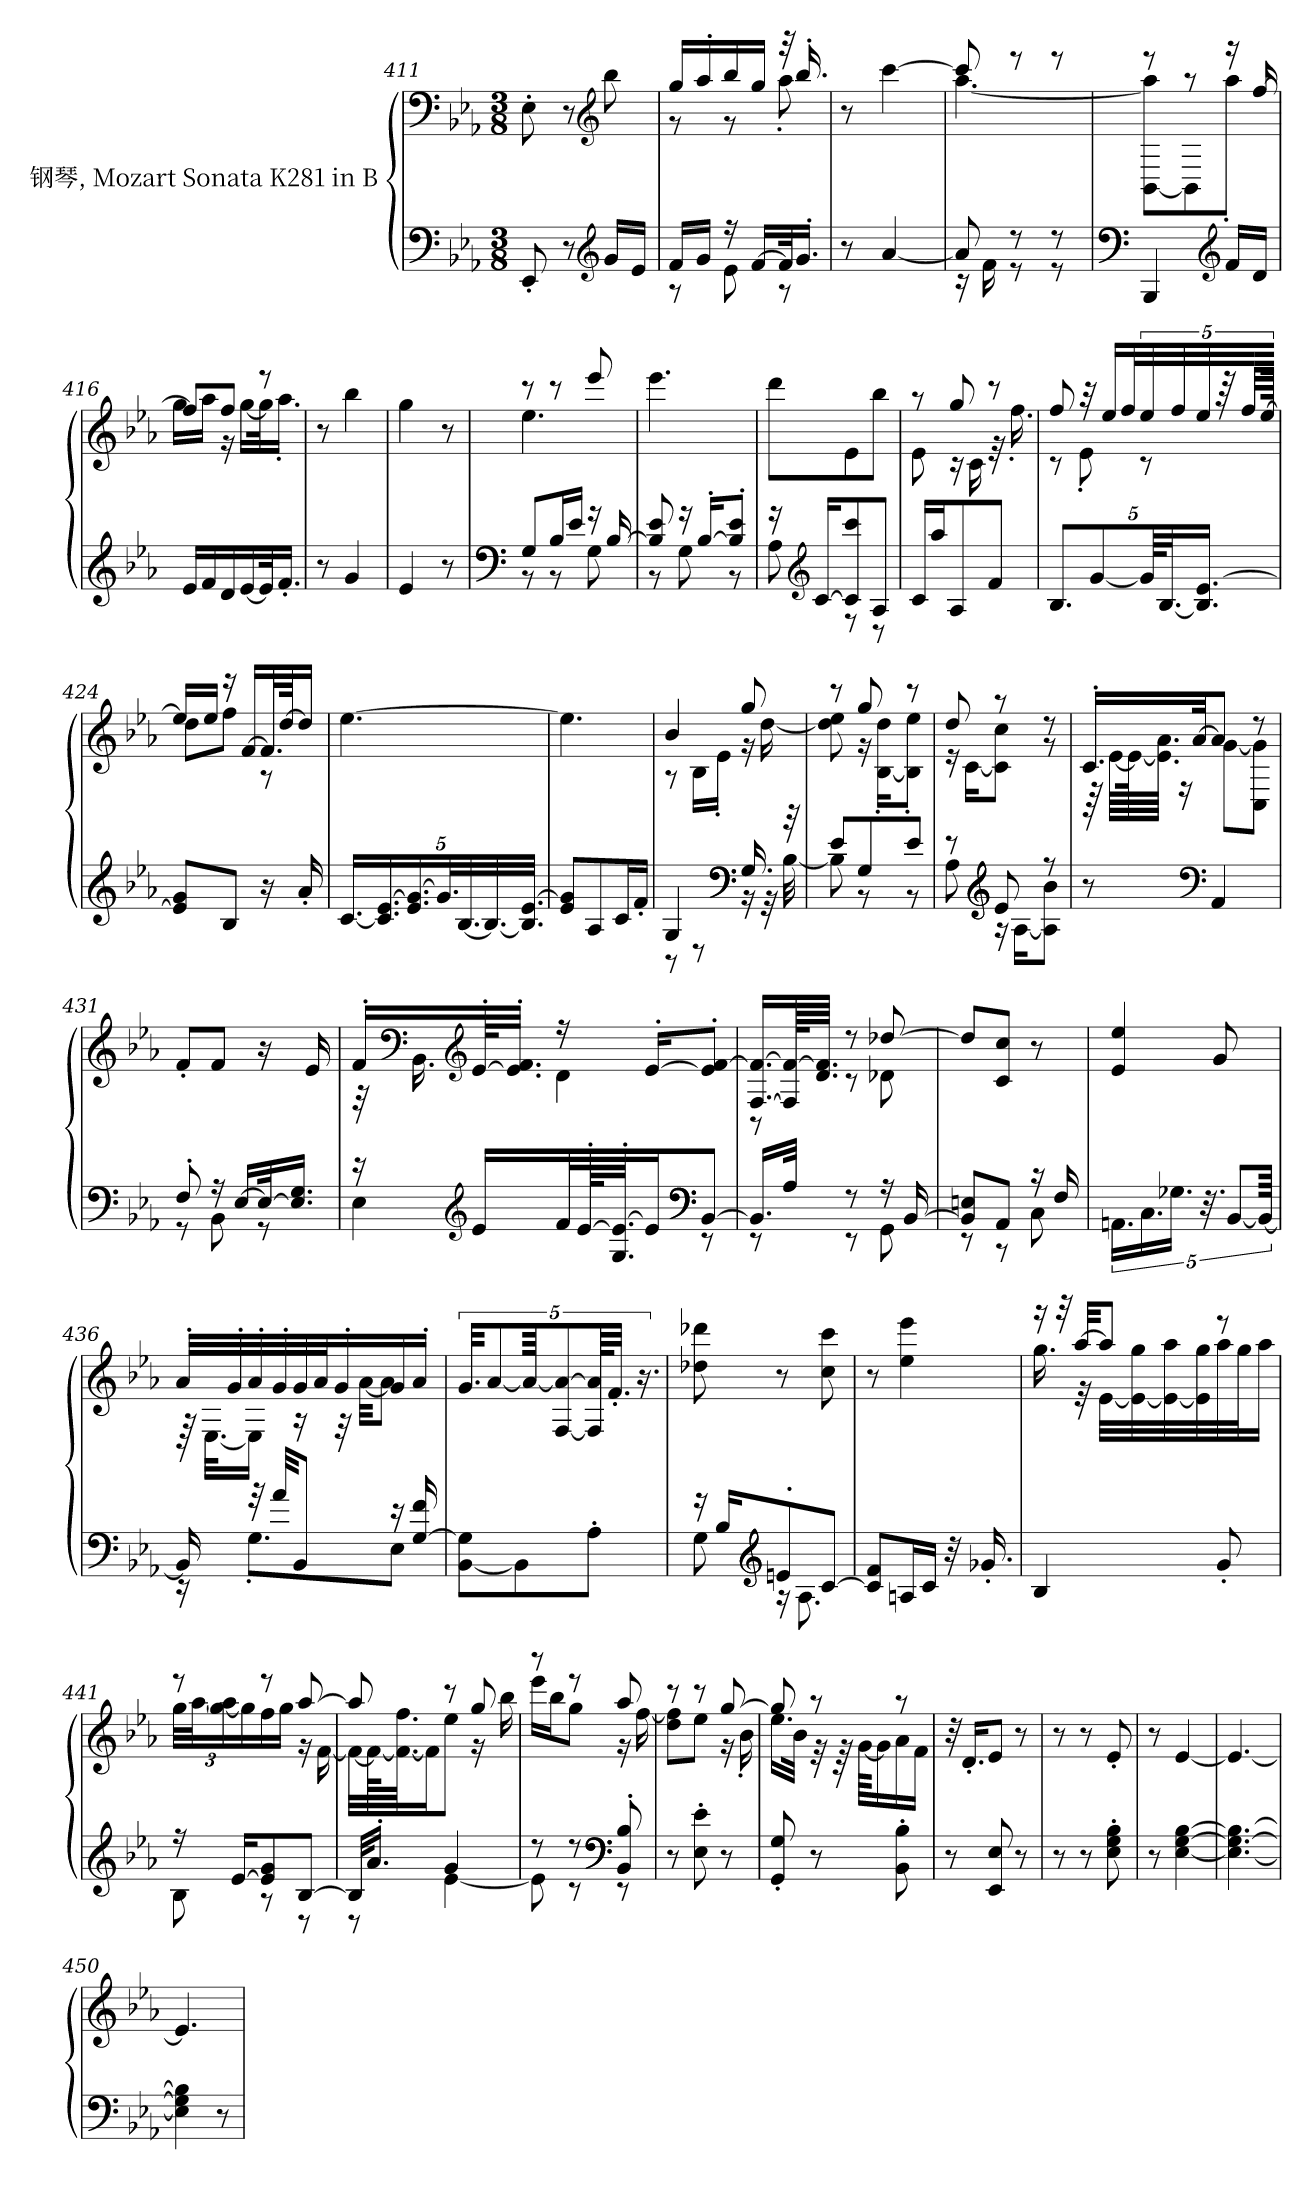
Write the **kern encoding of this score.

**kern	**kern
*part1	*part1
*staff2	*staff1
*I"钢琴, Mozart Sonata K281 in Bb	*
!!LO:LB:g=z
*clefF4	*clefF4
*k[b-e-a-]	*k[b-e-a-]
*M3/8	*M3/8
=411	=411
8EE-'/	8E-'\
8r	8r
*clefG2	*clefG2
16g/LL	8bb-\
16e-/JJ	.
=412	=412
*^	*^
16f/LL	8r	16gg/LL	8r
16g/JJ	.	16aa-'/	.
16r	8e-\	16bb-/	8r
[16f/LL	.	16gg/JJ	.
32f/K]	8r	32r	8aa-'\
16.g'/JJ	.	16.bb-'/	.
*v	*v	*	*
*	*v	*v
=413	=413
8r	8r
[4a-/	[4ccc\
=414	=414
*^	*^
8a-/]	16r	8ccc/]	[4.aa-\
.	16f\	.	.
8r	8r	8r	.
8r	8r	8r	.
*v	*v	*	*
=415	=415	=415
*clefF4	*	*
4BBB-/	8r	[8BB-\ 8aa-\]L
.	8r	8BB-\]
*clefG2	*	*
16f/LL	16r	8aa-'\J
16d/JJ	[16ff/	.
=416	=416	=416
16e-/LL	8ff/L]	16gg\LL
16f/	.	16aa-\JJ
16d/	8ff/J	16r
[16e-/	.	[16gg\LL
32e-/K]	8r	32gg\K]
16.f'/JJ	.	16.aa-'\JJ
*	*v	*v
=417	=417
8r	8r
4g/	4bb-\
!!LO:LB:g=z
=418	=418
4e-/	4gg\
8r	8r
=419	=419
*clefF4	*
*^	*^
8G/L	8r	8r	4.ee-\
16B-/L	8r	8r	.
16e-/JJ	.	.	.
16r	8G\	8eee-/	.
[16B-/	.	.	.
*	*	*v	*v
=420	=420	=420
8B-/] 8e-/	8r	4.eee-\
16r	8G\	.
[16B-'/KL	.	.
8B-/]' 8e-/'J	8r	.
=421	=421	=421
16r	8A-\	8ddd\L
*clefG2	*	*
[16c/KL	.	.
8c/] 8ccc/	8r	8e-\
8A-/J	8r	8bb-\J
*v	*v	*
=422	=422
*	*^
16c/LL	8r	8e-\
16aa-/J	.	.
8A-/	8gg/	16r
.	.	16c\
8f/J	8r	32r
.	.	16.ff'\
!!LO:LB:g=z	!!
=423	=423	=423
*Xbrackettup	*	*
10.B-/L	8ff/	8r
.	32r	8e-'\
[10g/	.	.
.	16ee-/LL	.
.	32ff/L	.
80g/KLL]	40ee-/	8r
[40.B-/J	.	.
.	40ff/	.
20.B-/] [20.e-/JJ	40ee-/JJJ	.
.	80r	.
.	40ff/LLL	.
.	[80ee-/JJJk	.
=424	=424	=424
8e-/] 8g/L	16ee-/LL]	8dd\L
.	16ee-/JJ	.
8B-/J	16r	8ff\J
.	[16f/LL	.
16r	32.f/L]	8r
.	[64dd/JK	.
16a-'/	16dd/JJ]	.
*	*v	*v
=425	=425
[20.c/LL	[4.ee-\
20.c/] [20.e-/	.
20.e-/] [20.g/	.
40.g/L]	.
[40.B-/	.
40.B-/_	.
40.B-/] [40.e-/JJJ	.
=426	=426
8e-/] 8g/L	4.ee-\]
8A-/	.
16c/L	.
16f'/JJ	.
!!LO:LB:g=z
=427	=427
*^	*^
4G/	8r	4b-/	8r
.	8r	.	16B-\LL
.	.	.	16e-'\JJ
*clefF4	*	*	*
16.G/	16r	8gg/	16r
.	32r	.	[16dd\
32r	[32B-\	.	.
=428	=428	=428	=428
8e-/L	8B-\]	8r	8dd\] 8ee-\
8G/	8r	8gg/	16r
.	.	.	[16B-\' 16dd\'KL
8e-/J	8r	8r	8B-\]' 8ee-\'J
=429	=429	=429	=429
8r	8A-\	8dd/	16r
.	.	.	[16c\KL
*clefG2	*	*	*
8e-/	16r	8r	8c\] 8cc\J
.	[16A-\KL	.	.
8r	8A-\] 8b-\J	8r	8r
*v	*v	*	*
=430	=430	=430
8r	16.c'/LL	64r
.	.	[64e-\LLLL
.	.	128e-\K_
.	.	64.e-\] 64.a-\JJJJ
.	.	16r
.	[32a-/JK	.
*clefF4	*	*
4AA-/	8a-/J]	[8g\L
.	8r	8C\ 8g\]J
*	*v	*v
!!LO:LB:g=z
=431	=431
*^	*
8F'/	8r	8f'/L
16r	8BB-\	8f/J
[16E-/LL	.	.
32E-/K_	8r	16r
16.E-/] 16.G/JJ	.	.
.	.	16e-/
=432	=432	=432
*	*	*^
16r	4E-\	16f'/LL	32r
*	*	*clefF4	*
.	.	.	16.BB-\
*clefG2	*	*clefG2	*
16e-/LL	.	[64e-'/KL	.
.	.	32.e-/]' 32.f/'JJJ	.
32f/L	.	16r	4d\
[128e-'/KL	.	.	.
64.G/' 64.e-/_'JJ	.	.	.
16e-/J]	.	[16e-'/KL	.
*clefF4	*	*	*
[8BB-/J	8r	8e-/]' [8f/'J	.
=433	=433	=433	=433
16.BB-/LL]	8r	[16.F/ 16.f/_LL	8r
32A-/JJk	.	128F/] 128f/_KLL	.
.	.	64.d/ 64.f/]JJJJ	.
8r	8r	8r	8r
16r	8GG\	[8dd-X/	8d-X\
[16BB-/	.	.	.
*	*	*v	*v
=434	=434	=434
8BB-/] 8En/L	8r	8dd-/L]
8AA-/J	8r	8c/ 8cc/J
16r	8C\	8r
16F/	.	.
*v	*v	*
!!LO:PB:g=z
=435	=435
*brackettup	*
20.AAn\LL	4e-/ 4ee-/
20.C\	.
20.G-X\JJ	.
40.r	.
.	8g/
[10BB-/L	.
80BB-/Jkkk_	.
=436	=436
*^	*^
16BB-/]	16r	32a-'/LLL	64r
.	.	.	[32.E-\KLL
.	.	32g'/	.
32r	8.G'\L	32a-'/	16E-\JJ]
32a-/KKL	.	32g'/	.
8BB-/J	.	32g/	16r
.	.	32a-/J	.
.	.	16g'/	32r
.	.	.	[32a-\KKL
16r	8E-\J	16g/	8a-\J]
[16G/ 16f/	.	16a-'/JJ	.
*v	*v	*	*
*	*v	*v
=437	=437
[8BB-\ 8G\]L	40.g/KKL
.	[10a-/
8BB-\]	.
.	80a-/KKK_
.	[10F/ 10a-/_
8A-'\J	80F/] 80a-/]KLL
.	40.f'/JJJ
.	20.r
=438	=438
*^	*
16r	8G\	8dd-X\ 8ddd-X\
16B-/KL	.	.
*clefG2	*	*
8en'/	16r	8r
.	8.A-\	.
[8c/J	.	8cc\ 8ccc\
*v	*v	*
!!LO:LB:g=z
=439	=439
8c/] 8f/L	8r
16An/L	4ee-\ 4eee-\
16c/JJ	.
32r	.
16.g-X'/	.
=440	=440
*	*^
4B-/	16r	16.gg\
.	32r	.
.	[32aa-/KKL	32r
.	8aa-/J]	[32e-\LLL
.	.	32e-\_ 32gg\
.	.	32e-\_ 32aa-\
.	.	32e-\] 32gg\
8g'/	8r	32aa-\
.	.	32gg\J
.	.	16aa-\JJ
=441	=441	=441
*^	*	*
*	*	*	*Xbrackettup
16r	8B-\	8r	48gg\LLL
.	.	.	[48aa-\J
.	.	.	[24gg\ 24aa-\]
[16e-/KL	.	.	.
.	.	.	24gg\]
8e-/] 8g/	8r	8r	16ff\
.	.	.	16gg\JJ
[8B-/J	8r	[8aa-/	16r
.	.	.	[16f\
=442	=442	=442	=442
32B-/KLL]	8r	8aa-/]	32f\LLL_
16.a-'/JJ	.	.	128f\KL_
.	.	.	64.f\_ 64.ff\JJ
.	.	.	16f\J]
4g/	[4e-\	8r	8ee-\J
.	.	8gg/	16r
.	.	.	16bb-\
!!LO:LB:g=z	!!
=443	=443	=443	=443
8r	8e-\]	8r	16eee-\LL
.	.	.	16bb-\J
8r	8r	8r	8gg\J
*clefF4	*	*	*
8BB-/' 8B-/'	8r	8aa-/	16r
.	.	.	[16ff\
*v	*v	*	*
=444	=444	=444
8r	8r	8dd\ 8ff\]L
8E-\' 8e-\'	8r	8ee-\J
8r	[8gg/	16r
.	.	16b-'\
=445	=445	=445
8GG/' 8G/'	8gg/]	16.ee-\LL
.	.	32b-\JJk
8r	8r	32r
.	.	64r
.	.	[64g\KKLL
.	.	16g\]
8BB-\' 8B-\'	8r	16a-\
.	.	16f\JJ
*	*v	*v
=446	=446
8r	32r
.	16.d'/KL
8EE-/ 8E-/	8e-/J
8r	8r
=447	=447
8r	8r
8r	8r
8E-\' 8G\' 8B-\'	8e-'/
=448	=448
8r	8r
[4E-\ [4G\ [4B-\	[4e-/
=449	=449
4.E-\_ 4.G\_ 4.B-\_	4.e-/_
=450	=450
4E-\] 4G\] 4B-\]	4.e-/]
8r	.
=	=
*-	*-
